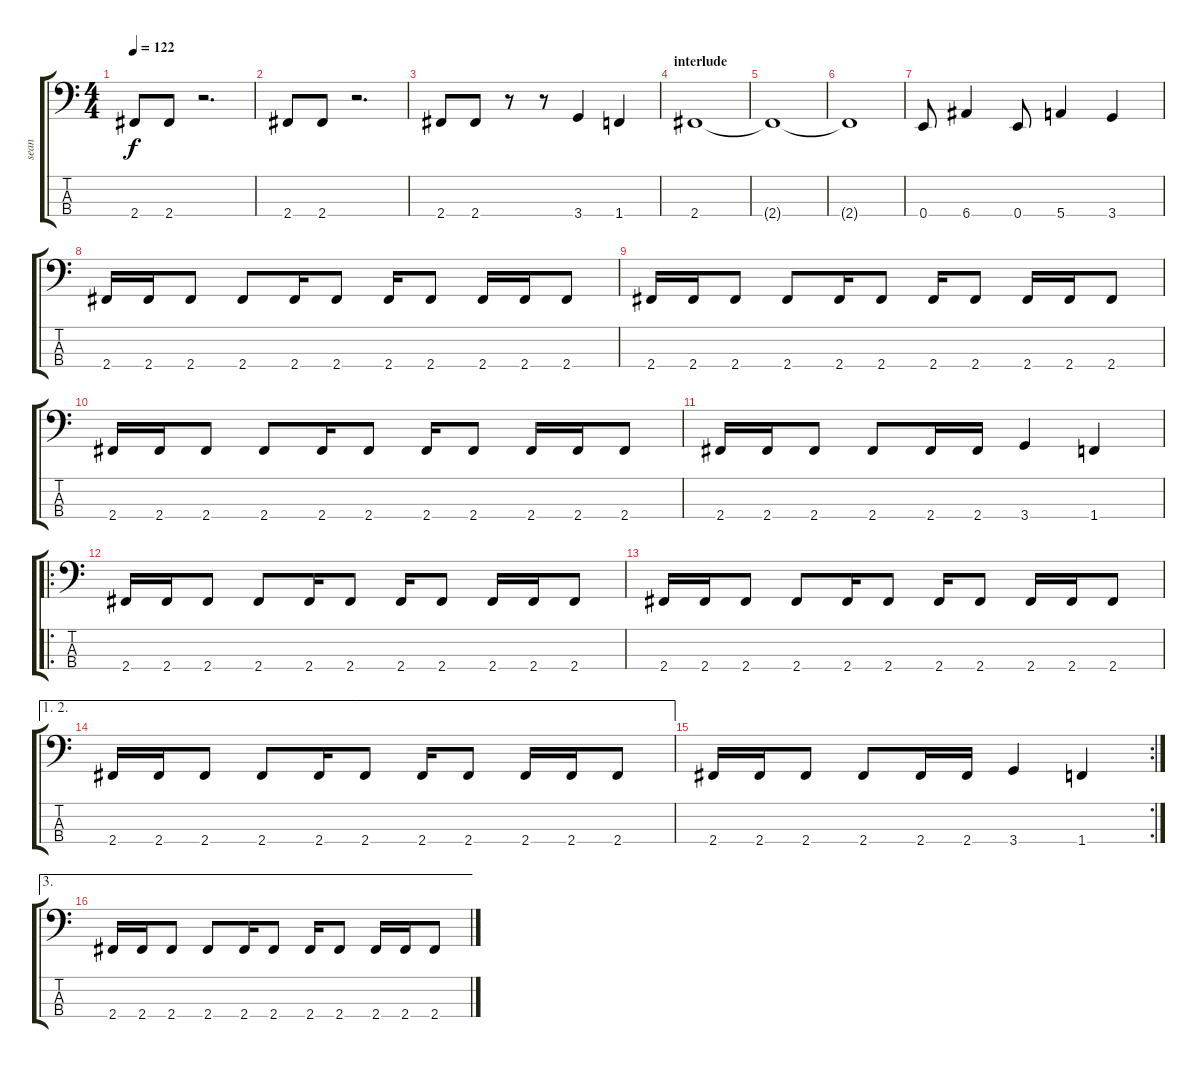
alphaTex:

\track ("sean" "sean") {instrument electricbassfinger}
\staff {score tabs}
\tuning (G2 D2 A1 E1) {hide}
\ts (4 4)
\tempo 122
\clef f4
\ks c
2.4.8{dy f} 2.4.8 r.2{d} |
2.4.8 2.4.8 r.2{d} |
2.4.8 2.4.8 r.8 r.8 3.4.4 1.4.4 |
\section ("" "interlude")
2.4.1 |
2.4{t}.1 |
2.4{t}.1 |
0.4.8 6.4.4 0.4.8 5.4.4 3.4.4 |
2.4.16 2.4.16 2.4.8 2.4.8 2.4.16 2.4.8 2.4.16 2.4.8 2.4.16 2.4.16 2.4.8 |
2.4.16 2.4.16 2.4.8 2.4.8 2.4.16 2.4.8 2.4.16 2.4.8 2.4.16 2.4.16 2.4.8 |
2.4.16 2.4.16 2.4.8 2.4.8 2.4.16 2.4.8 2.4.16 2.4.8 2.4.16 2.4.16 2.4.8 |
2.4.16 2.4.16 2.4.8 2.4.8 2.4.16 2.4.16 3.4.4 1.4.4 |
\ro
2.4.16 2.4.16 2.4.8 2.4.8 2.4.16 2.4.8 2.4.16 2.4.8 2.4.16 2.4.16 2.4.8 |
2.4.16 2.4.16 2.4.8 2.4.8 2.4.16 2.4.8 2.4.16 2.4.8 2.4.16 2.4.16 2.4.8 |
\ae (1 2)
2.4.16 2.4.16 2.4.8 2.4.8 2.4.16 2.4.8 2.4.16 2.4.8 2.4.16 2.4.16 2.4.8 |
\rc 2
2.4.16 2.4.16 2.4.8 2.4.8 2.4.16 2.4.16 3.4.4 1.4.4 |
\ae 3
2.4.16 2.4.16 2.4.8 2.4.8 2.4.16 2.4.8 2.4.16 2.4.8 2.4.16 2.4.16 2.4.8
